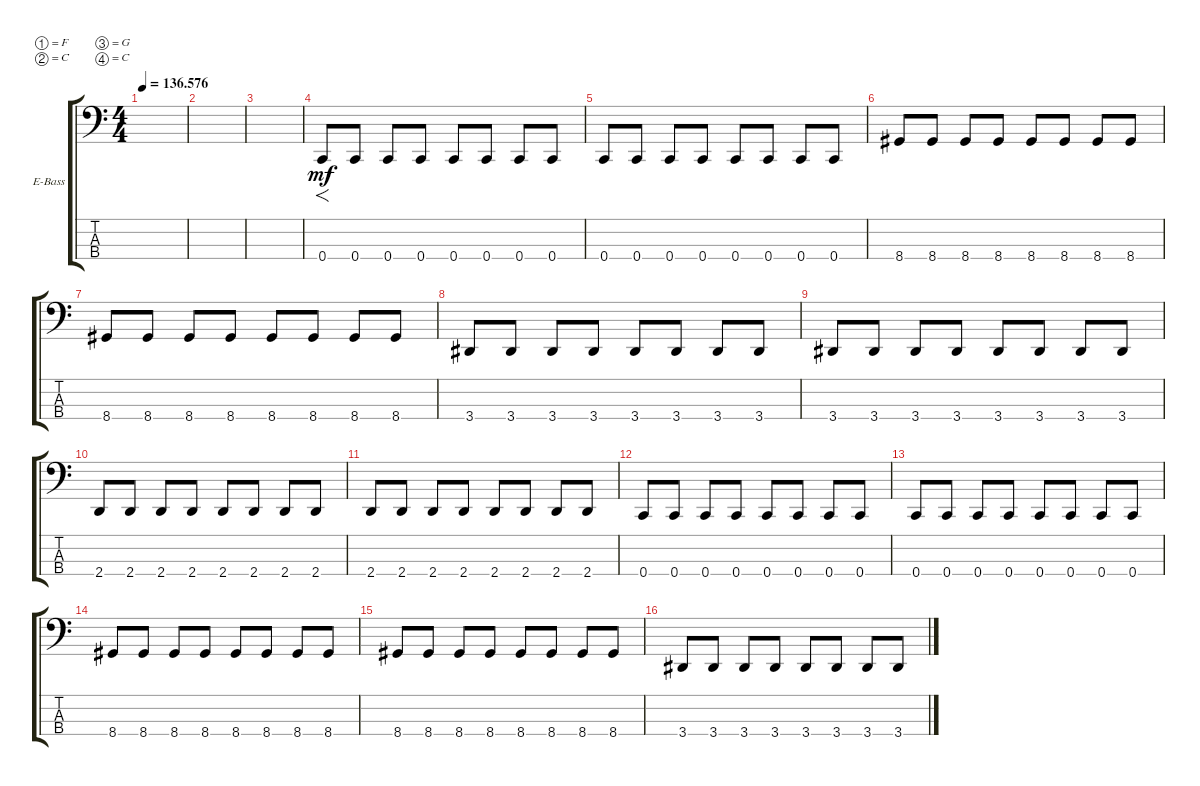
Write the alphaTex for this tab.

\bracketExtendMode groupsimilarinstruments
\firstSystemTrackNameOrientation horizontal
\otherSystemsTrackNameOrientation horizontal
\track ("Electric Bass" "E-Bass") {instrument electricbassfinger}
\staff {score tabs}
\tuning (F2 C2 G1 C1)
\ts (4 4)
\tempo
136.576
\accidentals auto
\clef f4
\ottava regular
\simile none
\ks c
|
|
|
0.4.8{f dy mf} 0.4.8 0.4.8 0.4.8 0.4.8 0.4.8 0.4.8 0.4.8 |
0.4.8 0.4.8 0.4.8 0.4.8 0.4.8 0.4.8 0.4.8 0.4.8 |
8.4.8 8.4.8 8.4.8 8.4.8 8.4.8 8.4.8 8.4.8 8.4.8 |
8.4.8 8.4.8 8.4.8 8.4.8 8.4.8 8.4.8 8.4.8 8.4.8 |
3.4.8 3.4.8 3.4.8 3.4.8 3.4.8 3.4.8 3.4.8 3.4.8 |
3.4.8 3.4.8 3.4.8 3.4.8 3.4.8 3.4.8 3.4.8 3.4.8 |
2.4.8 2.4.8 2.4.8 2.4.8 2.4.8 2.4.8 2.4.8 2.4.8 |
2.4.8 2.4.8 2.4.8 2.4.8 2.4.8 2.4.8 2.4.8 2.4.8 |
0.4.8 0.4.8 0.4.8 0.4.8 0.4.8 0.4.8 0.4.8 0.4.8 |
0.4.8 0.4.8 0.4.8 0.4.8 0.4.8 0.4.8 0.4.8 0.4.8 |
8.4.8 8.4.8 8.4.8 8.4.8 8.4.8 8.4.8 8.4.8 8.4.8 |
8.4.8 8.4.8 8.4.8 8.4.8 8.4.8 8.4.8 8.4.8 8.4.8 |
3.4.8 3.4.8 3.4.8 3.4.8 3.4.8 3.4.8 3.4.8 3.4.8
